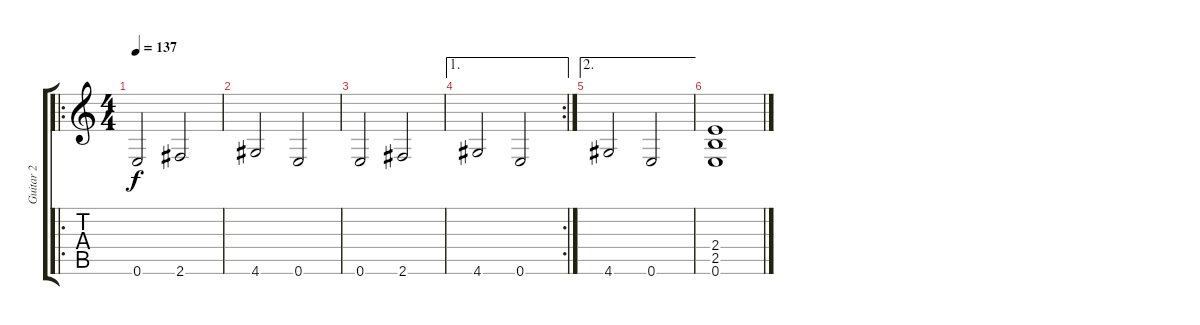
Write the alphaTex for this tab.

\track ("Guitar 2" "Guitar 2") {instrument distortionguitar}
\staff {score tabs}
\tuning (E4 B3 G3 D3 A2 E2) {hide}
\ro
\ts (4 4)
\tempo 137
\clef g2
\ks c
0.6.2{dy f} 2.6.2 |
4.6.2 0.6.2 |
0.6.2 2.6.2 |
\ae 1
\rc 2
4.6.2 0.6.2 |
\ae 2
4.6.2 0.6.2 |
(2.4 2.5 0.6).1
